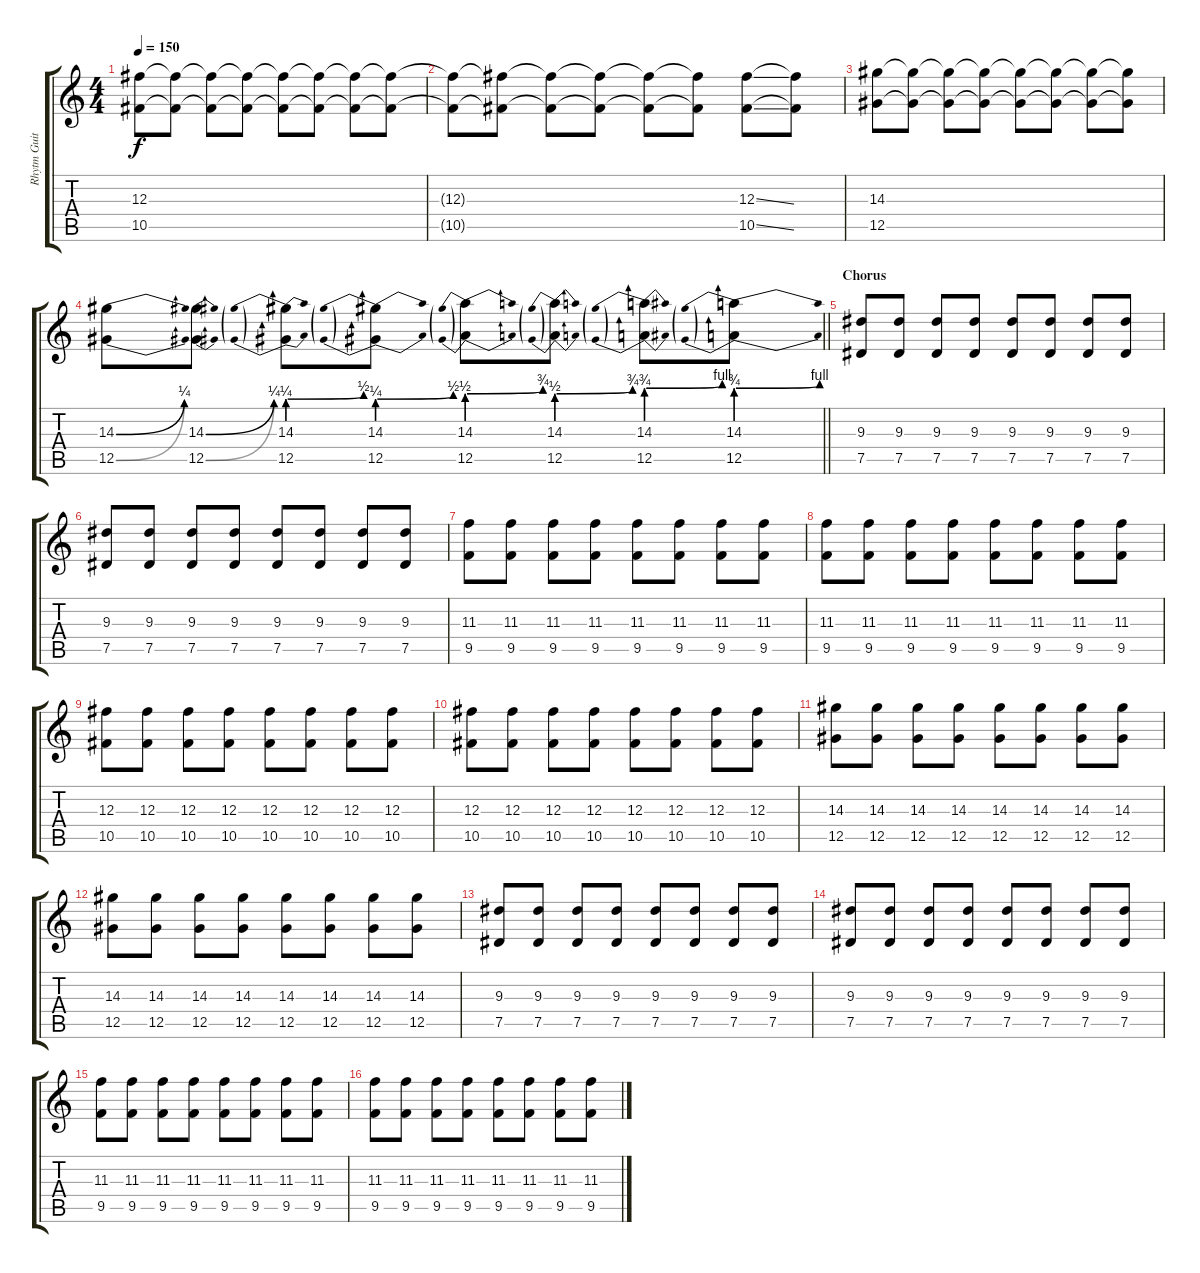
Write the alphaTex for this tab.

\track ("Rhytm Guitar [R]" "Rhytm Guit") {instrument distortionguitar}
\staff {score tabs}
\tuning (Eb4 Bb3 Gb3 Db3 Ab2 Db2) {hide}
\ts (4 4)
\tempo 150
\clef g2
\ks c
(12.3 10.5).8{dy f} (12.3{t} 10.5{t}).8 (12.3{t} 10.5{t}).8 (12.3{t} 10.5{t}).8 (12.3{t} 10.5{t}).8 (12.3{t} 10.5{t}).8 (12.3{t} 10.5{t}).8 (12.3{t} 10.5{t}).8 |
(12.3{t} 10.5{t}).8 (12.3{t} 10.5{t}).8 (12.3{t} 10.5{t}).8 (12.3{t} 10.5{t}).8 (12.3{t} 10.5{t}).8 (12.3{t} 10.5{t}).8 (12.3{ss} 10.5{ss}).8 (12.3{t} 10.5{t}).8 |
(14.3 12.5).8 (14.3{t} 12.5{t}).8 (14.3{t} 12.5{t}).8 (14.3{t} 12.5{t}).8 (14.3{t} 12.5{t}).8 (14.3{t} 12.5{t}).8 (14.3{t} 12.5{t}).8 (14.3{t} 12.5{t}).8 |
\barLineRight lightlight
(14.3{be (bend 0 0 60 1)} 12.5{be (bend 0 0 60 1)}).8 (14.3{be (bend 0 0 60 1)} 12.5{be (bend 0 0 60 1)}).8 (14.3{be (prebendbend 0 1 60 2)} 12.5{be (prebendbend 0 1 60 2)}).8 (14.3{be (prebendbend 0 1 60 2)} 12.5{be (prebendbend 0 1 60 2)}).8 (14.3{be (prebendbend 0 2 60 3)} 12.5{be (prebendbend 0 2 60 3)}).8 (14.3{be (prebendbend 0 2 60 3)} 12.5{be (prebendbend 0 2 60 3)}).8 (14.3{be (prebendbend 0 3 60 4)} 12.5{be (prebendbend 0 3 60 4)}).8 (14.3{be (prebendbend 0 3 60 4)} 12.5{be (prebendbend 0 3 60 4)}).8 |
\section ("" "Chorus")
(9.3 7.5).8 (9.3 7.5).8 (9.3 7.5).8 (9.3 7.5).8 (9.3 7.5).8 (9.3 7.5).8 (9.3 7.5).8 (9.3 7.5).8 |
(9.3 7.5).8 (9.3 7.5).8 (9.3 7.5).8 (9.3 7.5).8 (9.3 7.5).8 (9.3 7.5).8 (9.3 7.5).8 (9.3 7.5).8 |
(11.3 9.5).8 (11.3 9.5).8 (11.3 9.5).8 (11.3 9.5).8 (11.3 9.5).8 (11.3 9.5).8 (11.3 9.5).8 (11.3 9.5).8 |
(11.3 9.5).8 (11.3 9.5).8 (11.3 9.5).8 (11.3 9.5).8 (11.3 9.5).8 (11.3 9.5).8 (11.3 9.5).8 (11.3 9.5).8 |
(12.3 10.5).8 (12.3 10.5).8 (12.3 10.5).8 (12.3 10.5).8 (12.3 10.5).8 (12.3 10.5).8 (12.3 10.5).8 (12.3 10.5).8 |
(12.3 10.5).8 (12.3 10.5).8 (12.3 10.5).8 (12.3 10.5).8 (12.3 10.5).8 (12.3 10.5).8 (12.3 10.5).8 (12.3 10.5).8 |
(14.3 12.5).8 (14.3 12.5).8 (14.3 12.5).8 (14.3 12.5).8 (14.3 12.5).8 (14.3 12.5).8 (14.3 12.5).8 (14.3 12.5).8 |
(14.3 12.5).8 (14.3 12.5).8 (14.3 12.5).8 (14.3 12.5).8 (14.3 12.5).8 (14.3 12.5).8 (14.3 12.5).8 (14.3 12.5).8 |
(9.3 7.5).8 (9.3 7.5).8 (9.3 7.5).8 (9.3 7.5).8 (9.3 7.5).8 (9.3 7.5).8 (9.3 7.5).8 (9.3 7.5).8 |
(9.3 7.5).8 (9.3 7.5).8 (9.3 7.5).8 (9.3 7.5).8 (9.3 7.5).8 (9.3 7.5).8 (9.3 7.5).8 (9.3 7.5).8 |
(11.3 9.5).8 (11.3 9.5).8 (11.3 9.5).8 (11.3 9.5).8 (11.3 9.5).8 (11.3 9.5).8 (11.3 9.5).8 (11.3 9.5).8 |
(11.3 9.5).8 (11.3 9.5).8 (11.3 9.5).8 (11.3 9.5).8 (11.3 9.5).8 (11.3 9.5).8 (11.3 9.5).8 (11.3 9.5).8
